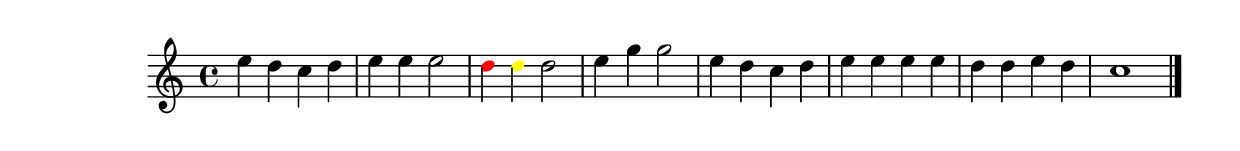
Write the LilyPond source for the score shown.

\version "2.18.2"
\language "english"

\header {
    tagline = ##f
}

\layout {}

\paper {}

\score {
    \new Score
    <<
        \new Staff
        {
            {   % measure
                \time 4/4
                \tweak color #black
                e''4
                \tweak color #black
                d''4
                \tweak color #black
                c''4
                \tweak color #black
                d''4
            }   % measure
            {   % measure
                \tweak color #black
                e''4
                \tweak color #black
                e''4
                \tweak color #black
                e''2
            }   % measure
            {   % measure
                \tweak color #red
                d''4
                \tweak color #yellow
                d''4
                d''2
            }   % measure
            {   % measure
                e''4
                g''4
                g''2
            }   % measure
            {   % measure
                e''4
                d''4
                c''4
                d''4
            }   % measure
            {   % measure
                e''4
                e''4
                e''4
                e''4
            }   % measure
            {   % measure
                d''4
                d''4
                e''4
                d''4
            }   % measure
            {   % measure
                c''1
                \bar "|." %! SCORE1
            }   % measure
        }
    >>
}